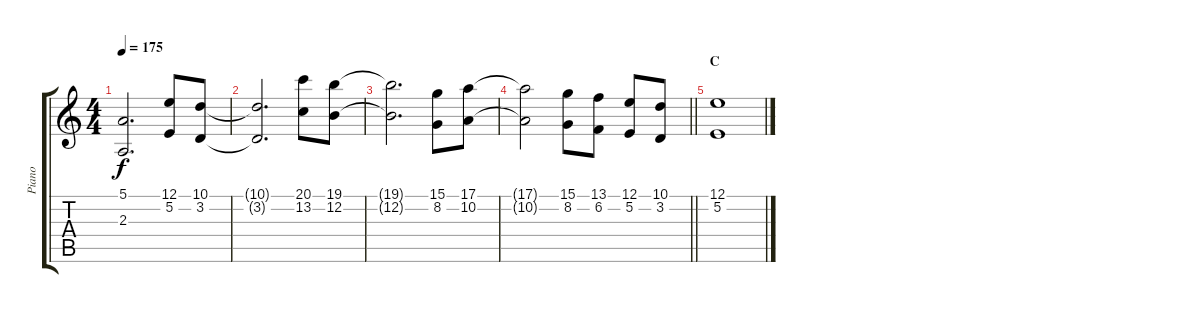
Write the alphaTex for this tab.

\track ("Piano" "Piano") {instrument acousticgrandpiano}
\staff {score tabs}
\tuning (E4 B3 G3 D3 A2 E2) {hide}
\ts (4 4)
\tempo 175
\clef g2
\ks c
(5.1 2.3).2{d dy f} (12.1 5.2).8 (10.1 3.2).8 |
(10.1{t} 3.2{t}).2{d} (20.1 13.2).8 (19.1 12.2).8 |
(19.1{t} 12.2{t}).2{d} (15.1 8.2).8 (17.1 10.2).8 |
\barLineRight lightlight
(17.1{t} 10.2{t}).2 (15.1 8.2).8 (13.1 6.2).8 (12.1 5.2).8 (10.1 3.2).8 |
\section ("" "C")
(12.1 5.2).1
